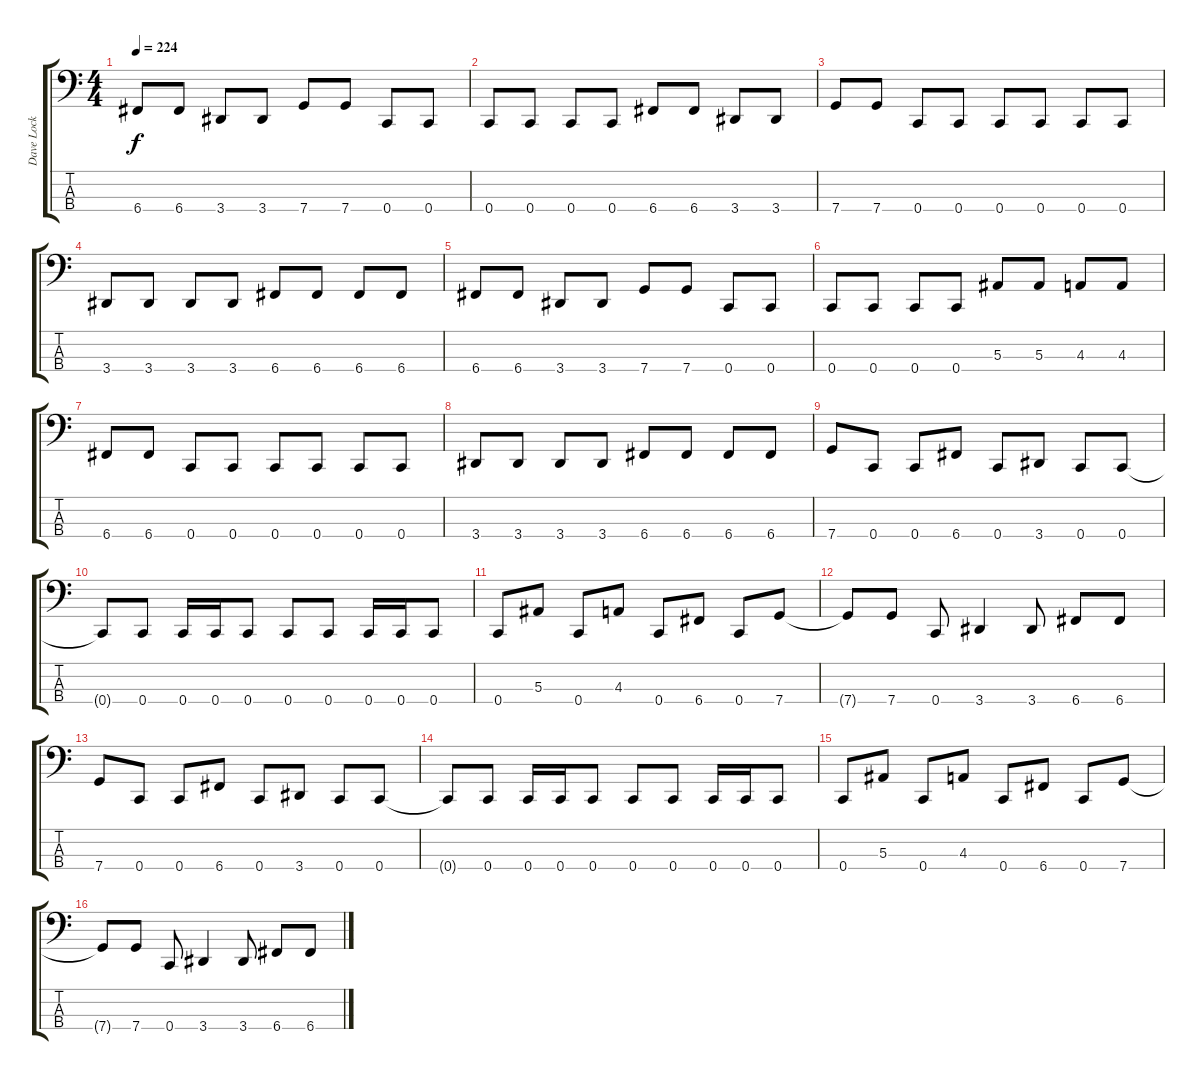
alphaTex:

\track ("Dave Lock" "Dave Lock") {instrument electricbassfinger}
\staff {score tabs}
\tuning (Eb2 Bb1 F1 C1) {hide}
\ts (4 4)
\tempo 224
\clef f4
\ks c
6.4.8{dy f} 6.4.8 3.4.8 3.4.8 7.4.8 7.4.8 0.4.8 0.4.8 |
0.4.8 0.4.8 0.4.8 0.4.8 6.4.8 6.4.8 3.4.8 3.4.8 |
7.4.8 7.4.8 0.4.8 0.4.8 0.4.8 0.4.8 0.4.8 0.4.8 |
3.4.8 3.4.8 3.4.8 3.4.8 6.4.8 6.4.8 6.4.8 6.4.8 |
6.4.8 6.4.8 3.4.8 3.4.8 7.4.8 7.4.8 0.4.8 0.4.8 |
0.4.8 0.4.8 0.4.8 0.4.8 5.3.8 5.3.8 4.3.8 4.3.8 |
6.4.8 6.4.8 0.4.8 0.4.8 0.4.8 0.4.8 0.4.8 0.4.8 |
3.4.8 3.4.8 3.4.8 3.4.8 6.4.8 6.4.8 6.4.8 6.4.8 |
7.4.8 0.4.8 0.4.8 6.4.8 0.4.8 3.4.8 0.4.8 0.4.8 |
0.4{t}.8 0.4.8 0.4.16 0.4.16 0.4.8 0.4.8 0.4.8 0.4.16 0.4.16 0.4.8 |
0.4.8 5.3.8 0.4.8 4.3.8 0.4.8 6.4.8 0.4.8 7.4.8 |
7.4{t}.8 7.4.8 0.4.8 3.4.4 3.4.8 6.4.8 6.4.8 |
7.4.8 0.4.8 0.4.8 6.4.8 0.4.8 3.4.8 0.4.8 0.4.8 |
0.4{t}.8 0.4.8 0.4.16 0.4.16 0.4.8 0.4.8 0.4.8 0.4.16 0.4.16 0.4.8 |
0.4.8 5.3.8 0.4.8 4.3.8 0.4.8 6.4.8 0.4.8 7.4.8 |
7.4{t}.8 7.4.8 0.4.8 3.4.4 3.4.8 6.4.8 6.4.8
